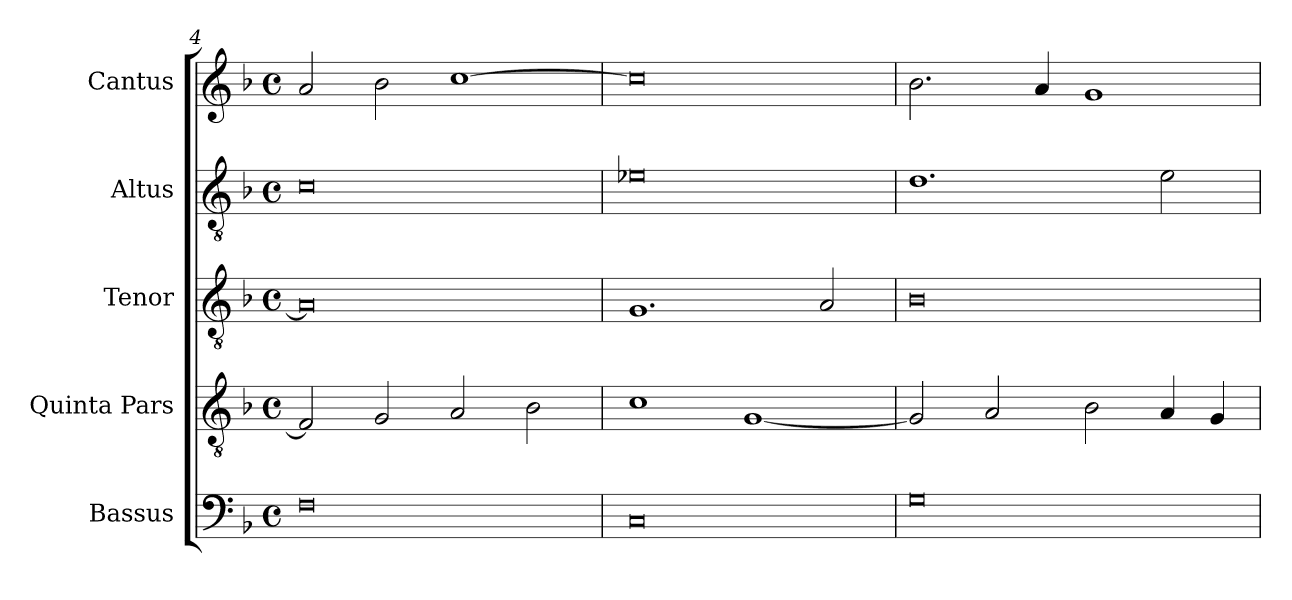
**kern	**kern	**kern	**kern	**kern
*part5	*part4	*part3	*part2	*part1
*staff5	*staff4	*staff3	*staff2	*staff1
*I"Bassus	*I"Quinta Pars	*I"Tenor	*I"Altus	*I"Cantus
*I'B.	*I'Q.P.	*I'T.	*I'A.	*I'C.
*clefF4	*clefGv2	*clefGv2	*clefGv2	*clefG2
*k[b-]	*k[b-]	*k[b-]	*k[b-]	*k[b-]
*F:	*F:	*F:	*F:	*F:
*M4/4	*M4/4	*M4/4	*M4/4	*M4/4
*met(c)	*met(c)	*met(c)	*met(c)	*met(c)
=4	=4	=4	=4	=4
0F	2F/]	0A]	0c	2a/
.	2G/	.	.	2b-\
.	2A/	.	.	[>1cc
.	2B-\	.	.	.
=5	=5	=5	=5	=5
0C	1c	1.G	0e-X	0cc]
.	[<1G	.	.	.
.	.	2A/	.	.
=6	=6	=6	=6	=6
0G	2G/]	0B-	1.d	2.b-\
.	2A/	.	.	.
.	.	.	.	4a/
.	2B-\	.	.	1g
.	4A/	.	2e\	.
.	4G/	.	.	.
=	=	=	=	=
*-	*-	*-	*-	*-
